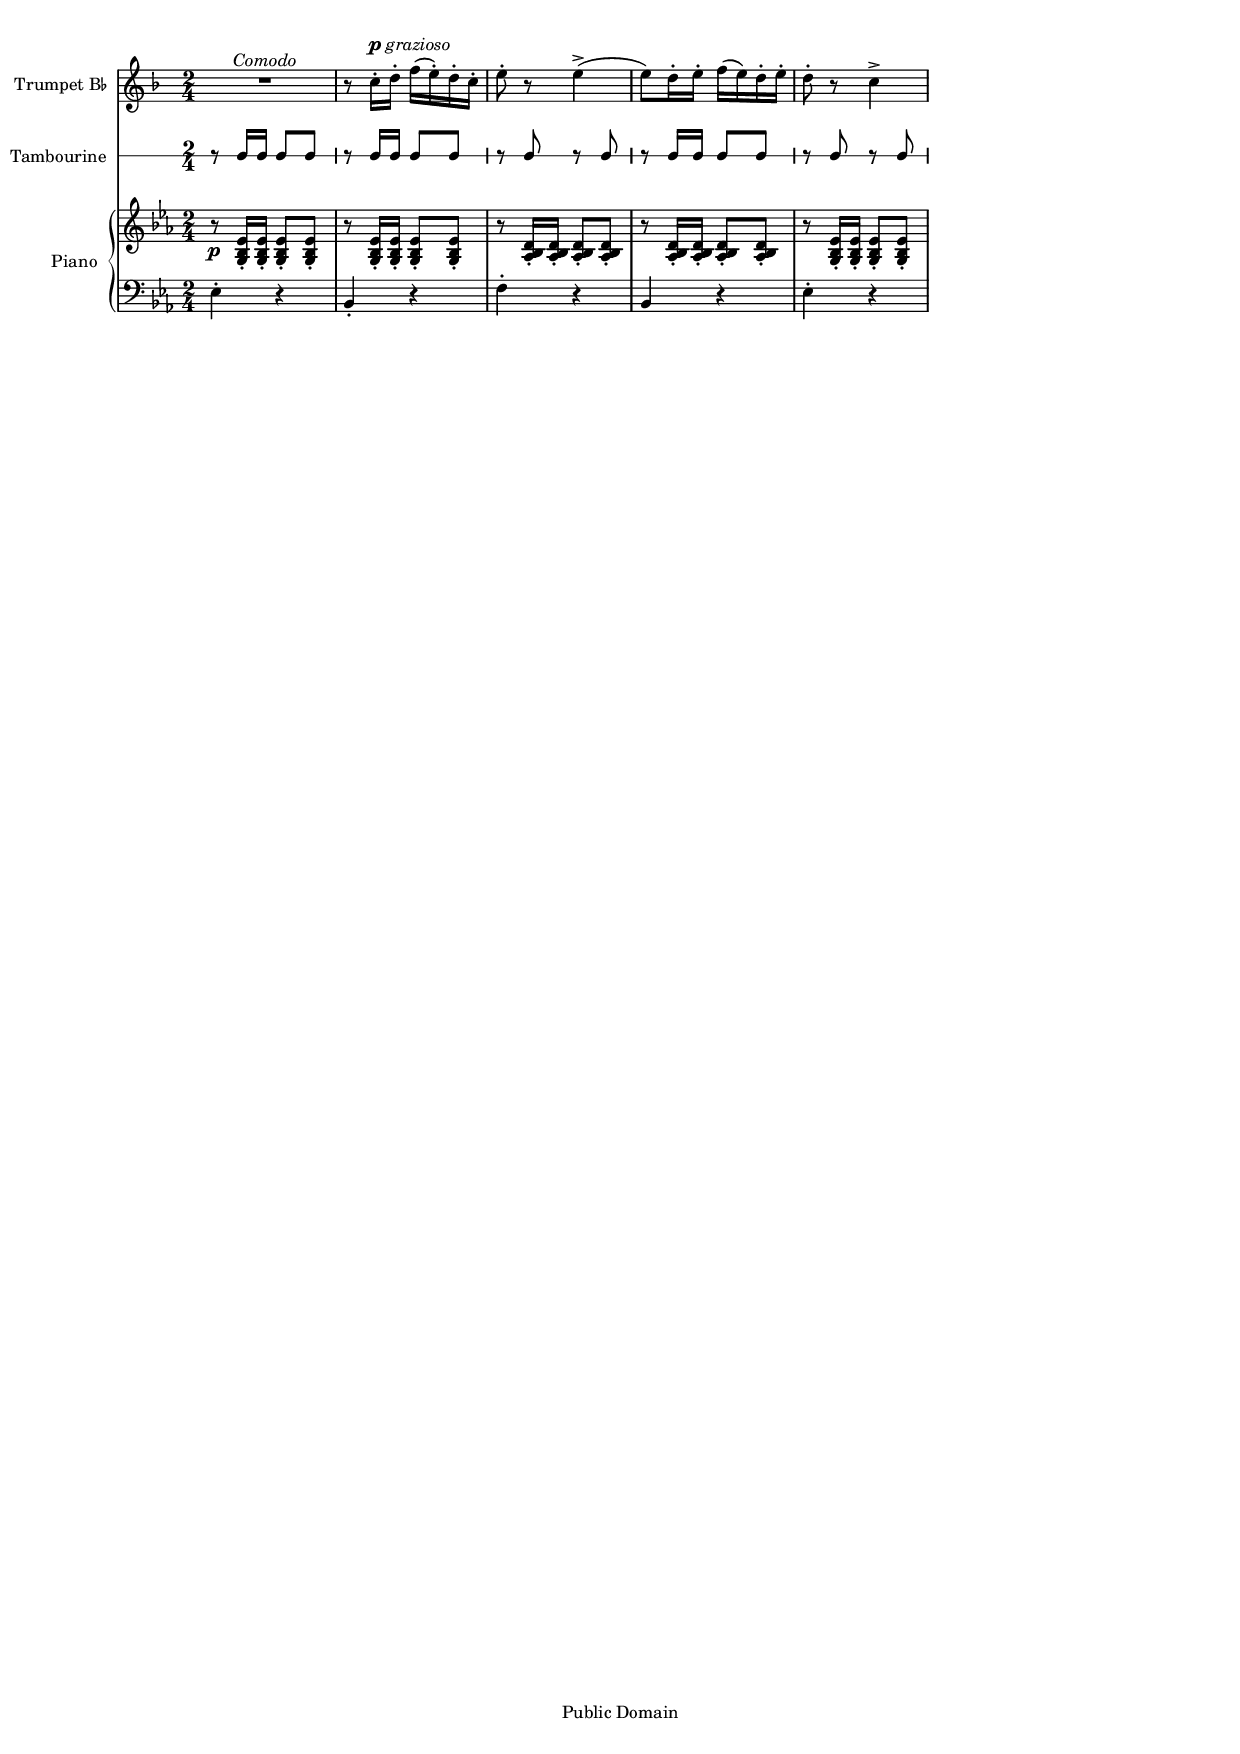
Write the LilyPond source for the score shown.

% DO NOT EDIT this file manually; it is automatically
% generated from Documentation/snippets/new
% Make any changes in Documentation/snippets/new/
% and then run scripts/auxiliar/makelsr.py
%
% This file is in the public domain.
%% Note: this file works from version 2.14.0
\version "2.14.0"
\include "catalan.ly"
#(set-global-staff-size 15)
\paper{
  ragged-right=##t
  line-width=17\cm
  indent=0\cm
}


\header {
  lsrtags = "headwords"
  texidoc = ""
  doctitle = "headword"
} % begin verbatim


\header {
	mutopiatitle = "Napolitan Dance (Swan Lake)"
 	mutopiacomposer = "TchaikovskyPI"
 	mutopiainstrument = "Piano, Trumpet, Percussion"
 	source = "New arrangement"
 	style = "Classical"
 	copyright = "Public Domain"
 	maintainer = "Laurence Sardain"
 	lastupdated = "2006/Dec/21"
%	title = "Le Lac des Cygnes"
%	subtitle = "Danse Napolitaine"
%	composer = "Piotr Ilitch Tchaïkovski"
%	arranger = "arr. Laurence Sardain"
%       footer = "Mutopia-2006/12/22-896"
}

trompette = \relative do'' {
  \clef treble
  \key mib \major
  \time 2/4
  R2^\markup { \italic Comodo } |
  r8 \once \override TextScript #'padding = #2.0
  sib16-.^\markup {\dynamic p \italic grazioso} do-. mib( re)-. do-. sib-. |
  re8-. r8 re4->( |
  re8) do16-. re-. mib( re) do-. re-. |
  do8-. r8 sib4-> |
}

tambourin = \relative do' {
  \time 2/4
  r8 do16 do do8 do |
  r8 do16 do do8 do |
  r8 do r do |
  r8 do16 do do8 do |
  r8 do r do |
}

tambourinMidi = \drummode {
  \time 2/4
  r8 tamb16 tamb tamb8 tamb |
  r8 tamb16 tamb tamb8 tamb |
  r8 tamb r tamb |
  r8 tamb16 tamb tamb8 tamb |
  r8 tamb r tamb |
}

upper = \relative do' {
  \clef treble
  \key mib \major
  \time 2/4
  r8\p <sol sib mib>16-. <sol sib mib>-. <sol sib mib>8-. <sol sib mib>-. |
  r8 <sol sib mib>16-. <sol sib mib>-. <sol sib mib>8-. <sol sib mib>-. |
  r8 <lab sib re>16-. <lab sib re>-. <lab sib re>8-. <lab sib re>-. |
  r8 <lab sib re>16-. <lab sib re>-. <lab sib re>8-. <lab sib re>-. |
  r8 <sol sib mib>16-. <sol sib mib>-. <sol sib mib>8-. <sol sib mib>-. |
}

lower = \relative do {
  \clef bass
  \key mib \major
  \time 2/4
  mib4-. r4 |
  sib-. r |
  fa'-. r |
  sib, r |
  mib4-. r4 |
}


\score {
  <<
    \context Staff = "trumpet" <<
      \set Staff.instrumentName = \markup { "Trumpet" \concat{ B \teeny \raise #0.4 \flat } }
      \transpose sib do'
      \trompette
    >>
    \context RhythmicStaff = "tambourin" <<
      \set Staff.instrumentName = "Tambourine"
      \tambourin
    >>
    \context PianoStaff = "prima" <<
      \set PianoStaff.instrumentName = "Piano  "
      \context Staff = "uppera" \upper
      \context Staff = "lowera" \lower
    >>
  >>
  \layout { }
}
\score {
  <<
    \context Staff = "trumpet" {
      \set Staff.midiInstrument = "trumpet"
      \trompette
    }
    \context DrumStaff = "tambourin" {
      \tambourinMidi
    }
    \context Staff = "piano" <<
      \upper
      \lower
    >>
  >>
  \midi {
    \context {
      \Score
      tempoWholesPerMinute = #(ly:make-moment 72 4)
    }
  }
}

